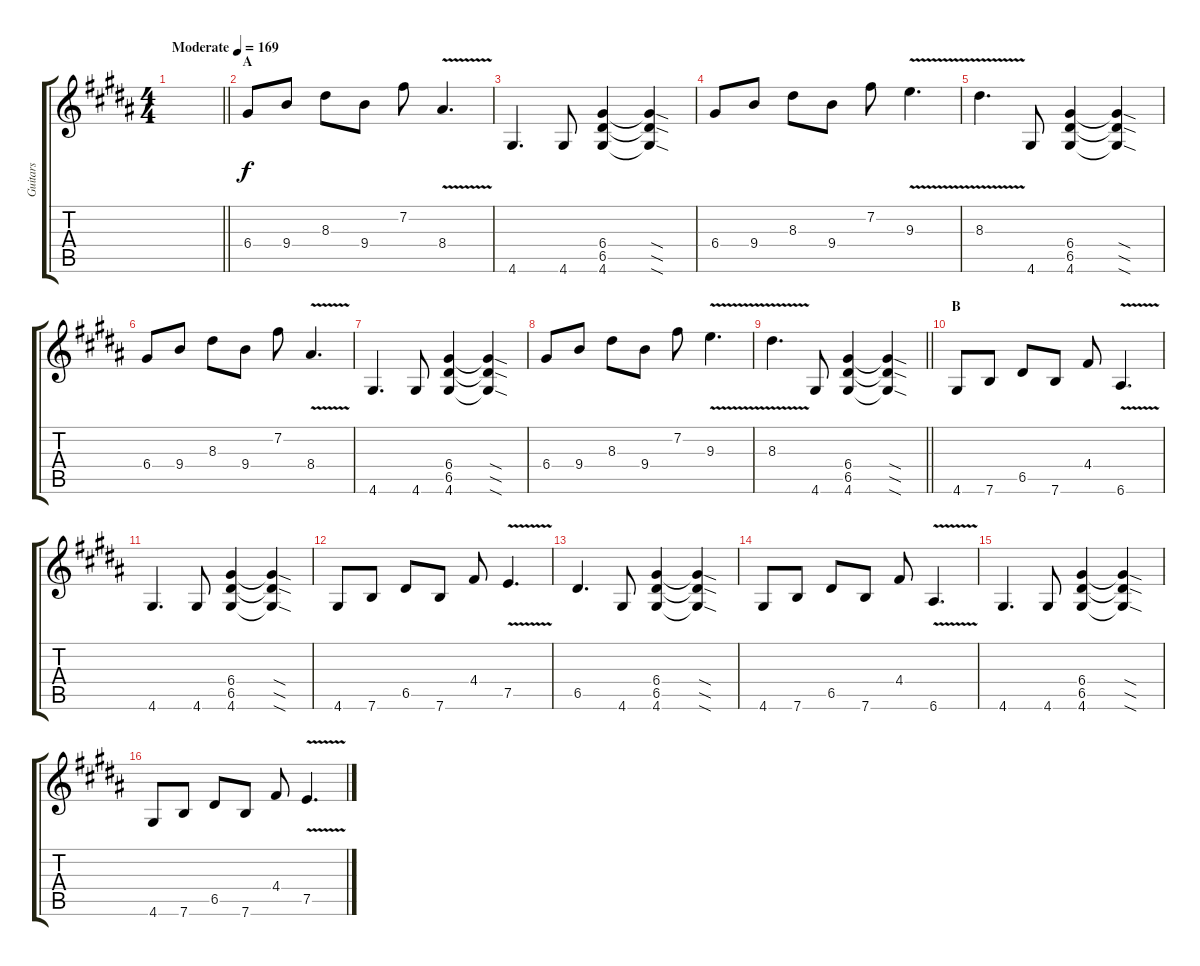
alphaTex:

\track ("Guitars" "Guitars") {instrument overdrivenguitar}
\staff {score tabs}
\tuning (E4 B3 G3 D3 A2 E2) {hide}
\ts (4 4)
\tempo (169 "Moderate")
\clef g2
\barLineRight lightlight
\ks g#minor
|
\section ("" "A")
6.4.8 9.4.8 8.3.8 9.4.8 7.2.8 8.4{v}.4{d} |
4.6.4{d} 4.6.8 (6.4 6.5 4.6).4 (6.4{sod t} 6.5{sod t} 4.6{sod t}).4 |
6.4.8 9.4.8 8.3.8 9.4.8 7.2.8 9.3{v}.4{d} |
8.3{v}.4{d} 4.6.8 (6.4 6.5 4.6).4 (6.4{sod t} 6.5{sod t} 4.6{sod t}).4 |
6.4.8 9.4.8 8.3.8 9.4.8 7.2.8 8.4{v}.4{d} |
4.6.4{d} 4.6.8 (6.4 6.5 4.6).4 (6.4{sod t} 6.5{sod t} 4.6{sod t}).4 |
6.4.8 9.4.8 8.3.8 9.4.8 7.2.8 9.3{v}.4{d} |
\barLineRight lightlight
8.3{v}.4{d} 4.6.8 (6.4 6.5 4.6).4 (6.4{sod t} 6.5{sod t} 4.6{sod t}).4 |
\section ("" "B")
4.6.8 7.6.8 6.5.8 7.6.8 4.4.8 6.6{v}.4{d} |
4.6.4{d} 4.6.8 (6.4 6.5 4.6).4 (6.4{sod t} 6.5{sod t} 4.6{sod t}).4 |
4.6.8 7.6.8 6.5.8 7.6.8 4.4.8 7.5{v}.4{d} |
6.5.4{d} 4.6.8 (6.4 6.5 4.6).4 (6.4{sod t} 6.5{sod t} 4.6{sod t}).4 |
4.6.8 7.6.8 6.5.8 7.6.8 4.4.8 6.6{v}.4{d} |
4.6.4{d} 4.6.8 (6.4 6.5 4.6).4 (6.4{sod t} 6.5{sod t} 4.6{sod t}).4 |
4.6.8 7.6.8 6.5.8 7.6.8 4.4.8 7.5{v}.4{d}
